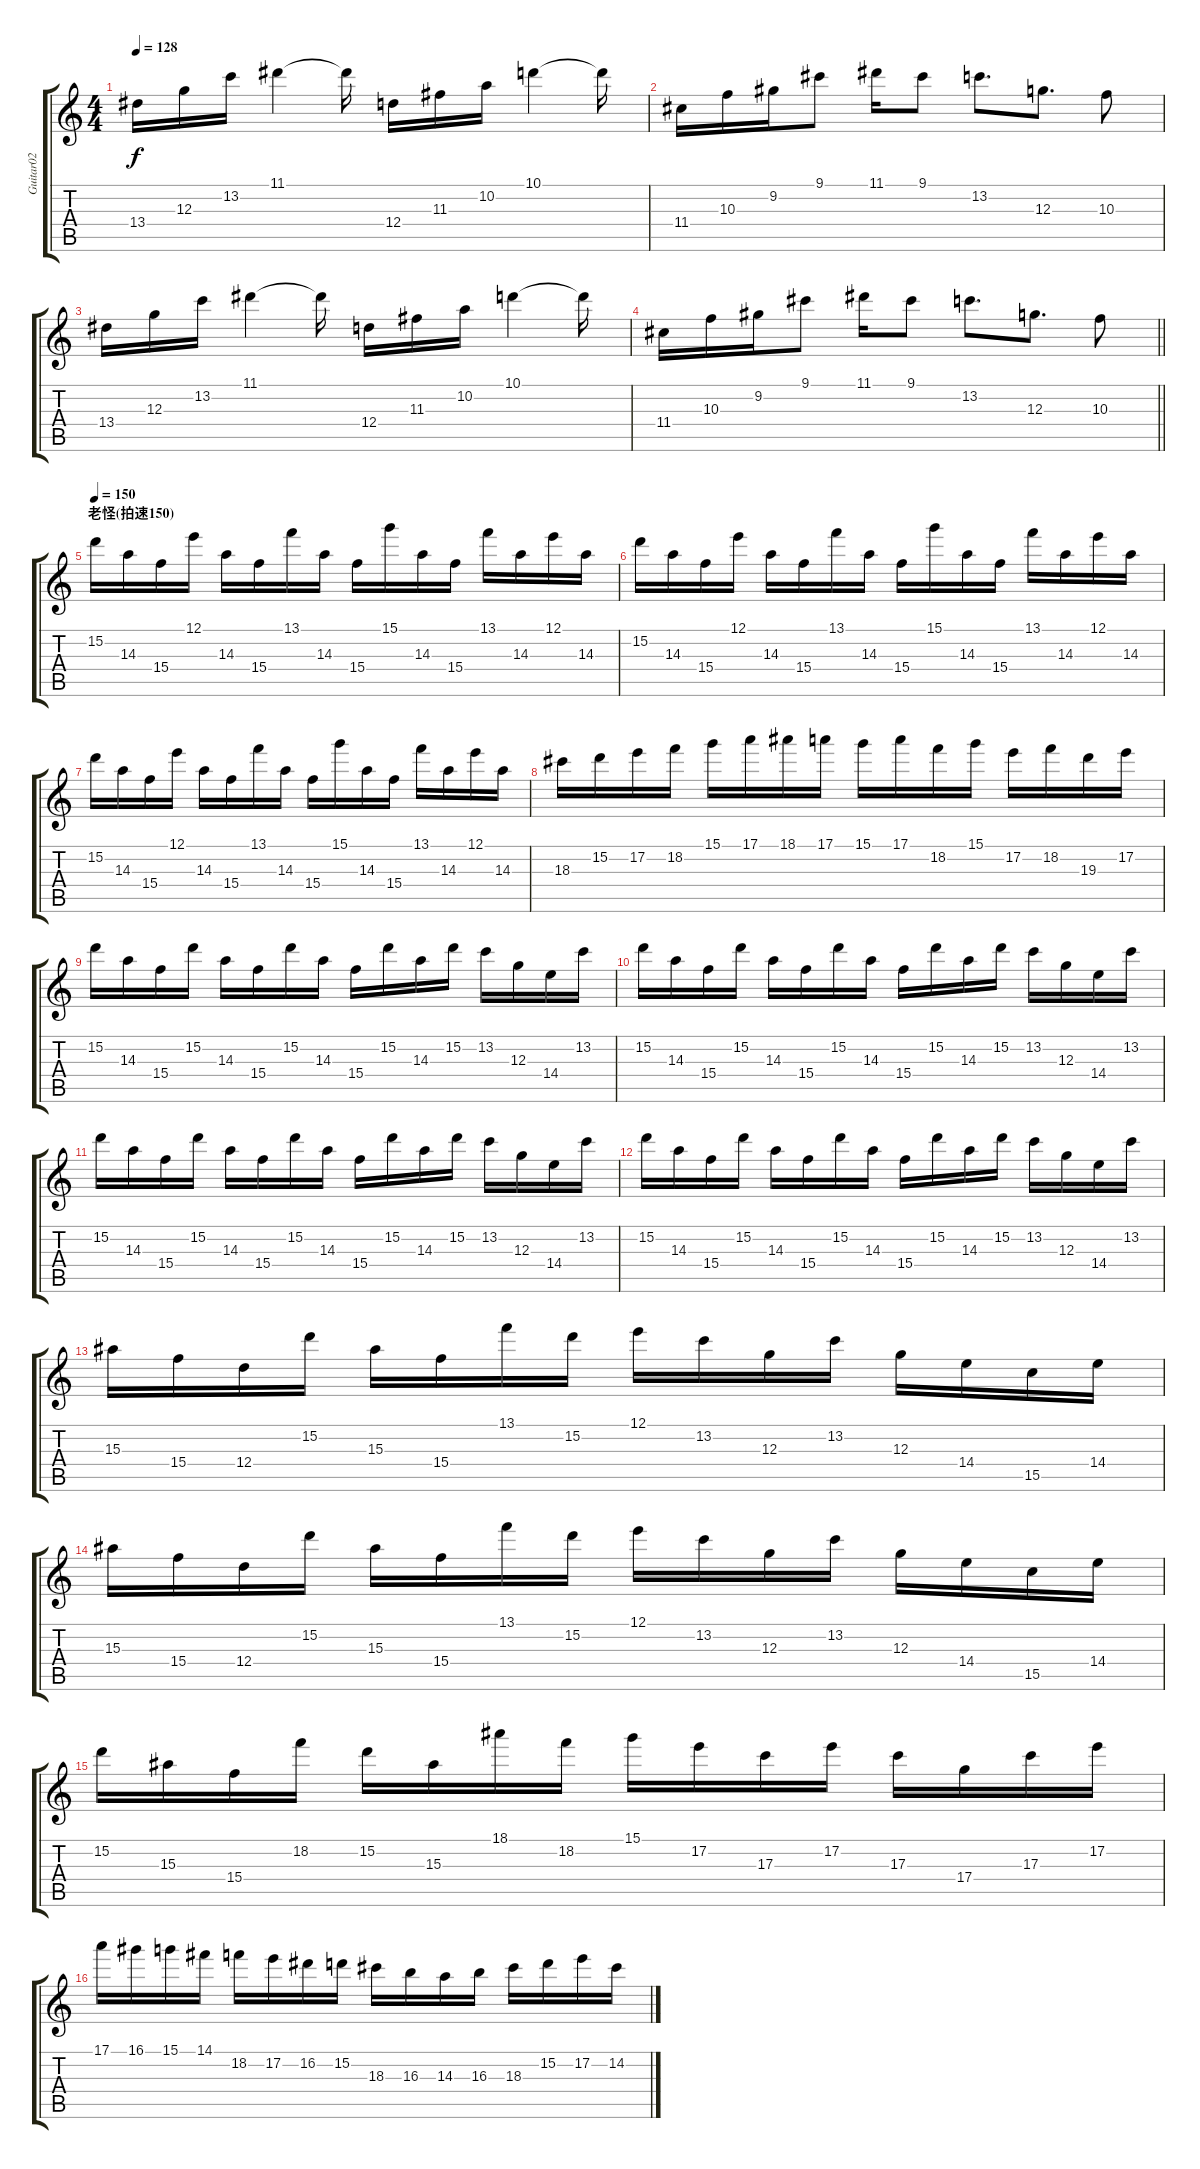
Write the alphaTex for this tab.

\track ("Guitar02" "Guitar02") {instrument distortionguitar}
\staff {score tabs}
\tuning (E4 B3 G3 D3 A2 E2) {hide}
\ts (4 4)
\tempo 128
\clef g2
\ks c
13.4.16{dy f} 12.3.16 13.2.16 11.1.4 11.1{t}.16 12.4.16 11.3.16 10.2.16 10.1.4 10.1{t}.16 |
11.4.16 10.3.16 9.2.16 9.1.8 11.1.16 9.1.8 13.2.8{d} 12.3.8{d} 10.3.8 |
13.4.16 12.3.16 13.2.16 11.1.4 11.1{t}.16 12.4.16 11.3.16 10.2.16 10.1.4 10.1{t}.16 |
\barLineRight lightlight
11.4.16 10.3.16 9.2.16 9.1.8 11.1.16 9.1.8 13.2.8{d} 12.3.8{d} 10.3.8 |
\section ("" "老怪(拍速150)")
\tempo 150
15.2.16 14.3.16 15.4.16 12.1.16 14.3.16 15.4.16 13.1.16 14.3.16 15.4.16 15.1.16 14.3.16 15.4.16 13.1.16 14.3.16 12.1.16 14.3.16 |
15.2.16 14.3.16 15.4.16 12.1.16 14.3.16 15.4.16 13.1.16 14.3.16 15.4.16 15.1.16 14.3.16 15.4.16 13.1.16 14.3.16 12.1.16 14.3.16 |
15.2.16 14.3.16 15.4.16 12.1.16 14.3.16 15.4.16 13.1.16 14.3.16 15.4.16 15.1.16 14.3.16 15.4.16 13.1.16 14.3.16 12.1.16 14.3.16 |
18.3.16 15.2.16 17.2.16 18.2.16 15.1.16 17.1.16 18.1.16 17.1.16 15.1.16 17.1.16 18.2.16 15.1.16 17.2.16 18.2.16 19.3.16 17.2.16 |
15.2.16 14.3.16 15.4.16 15.2.16 14.3.16 15.4.16 15.2.16 14.3.16 15.4.16 15.2.16 14.3.16 15.2.16 13.2.16 12.3.16 14.4.16 13.2.16 |
15.2.16 14.3.16 15.4.16 15.2.16 14.3.16 15.4.16 15.2.16 14.3.16 15.4.16 15.2.16 14.3.16 15.2.16 13.2.16 12.3.16 14.4.16 13.2.16 |
15.2.16 14.3.16 15.4.16 15.2.16 14.3.16 15.4.16 15.2.16 14.3.16 15.4.16 15.2.16 14.3.16 15.2.16 13.2.16 12.3.16 14.4.16 13.2.16 |
15.2.16 14.3.16 15.4.16 15.2.16 14.3.16 15.4.16 15.2.16 14.3.16 15.4.16 15.2.16 14.3.16 15.2.16 13.2.16 12.3.16 14.4.16 13.2.16 |
15.3.16 15.4.16 12.4.16 15.2.16 15.3.16 15.4.16 13.1.16 15.2.16 12.1.16 13.2.16 12.3.16 13.2.16 12.3.16 14.4.16 15.5.16 14.4.16 |
15.3.16 15.4.16 12.4.16 15.2.16 15.3.16 15.4.16 13.1.16 15.2.16 12.1.16 13.2.16 12.3.16 13.2.16 12.3.16 14.4.16 15.5.16 14.4.16 |
15.2.16 15.3.16 15.4.16 18.2.16 15.2.16 15.3.16 18.1.16 18.2.16 15.1.16 17.2.16 17.3.16 17.2.16 17.3.16 17.4.16 17.3.16 17.2.16 |
17.1.16 16.1.16 15.1.16 14.1.16 18.2.16 17.2.16 16.2.16 15.2.16 18.3.16 16.3.16 14.3.16 16.3.16 18.3.16 15.2.16 17.2.16 14.2.16
